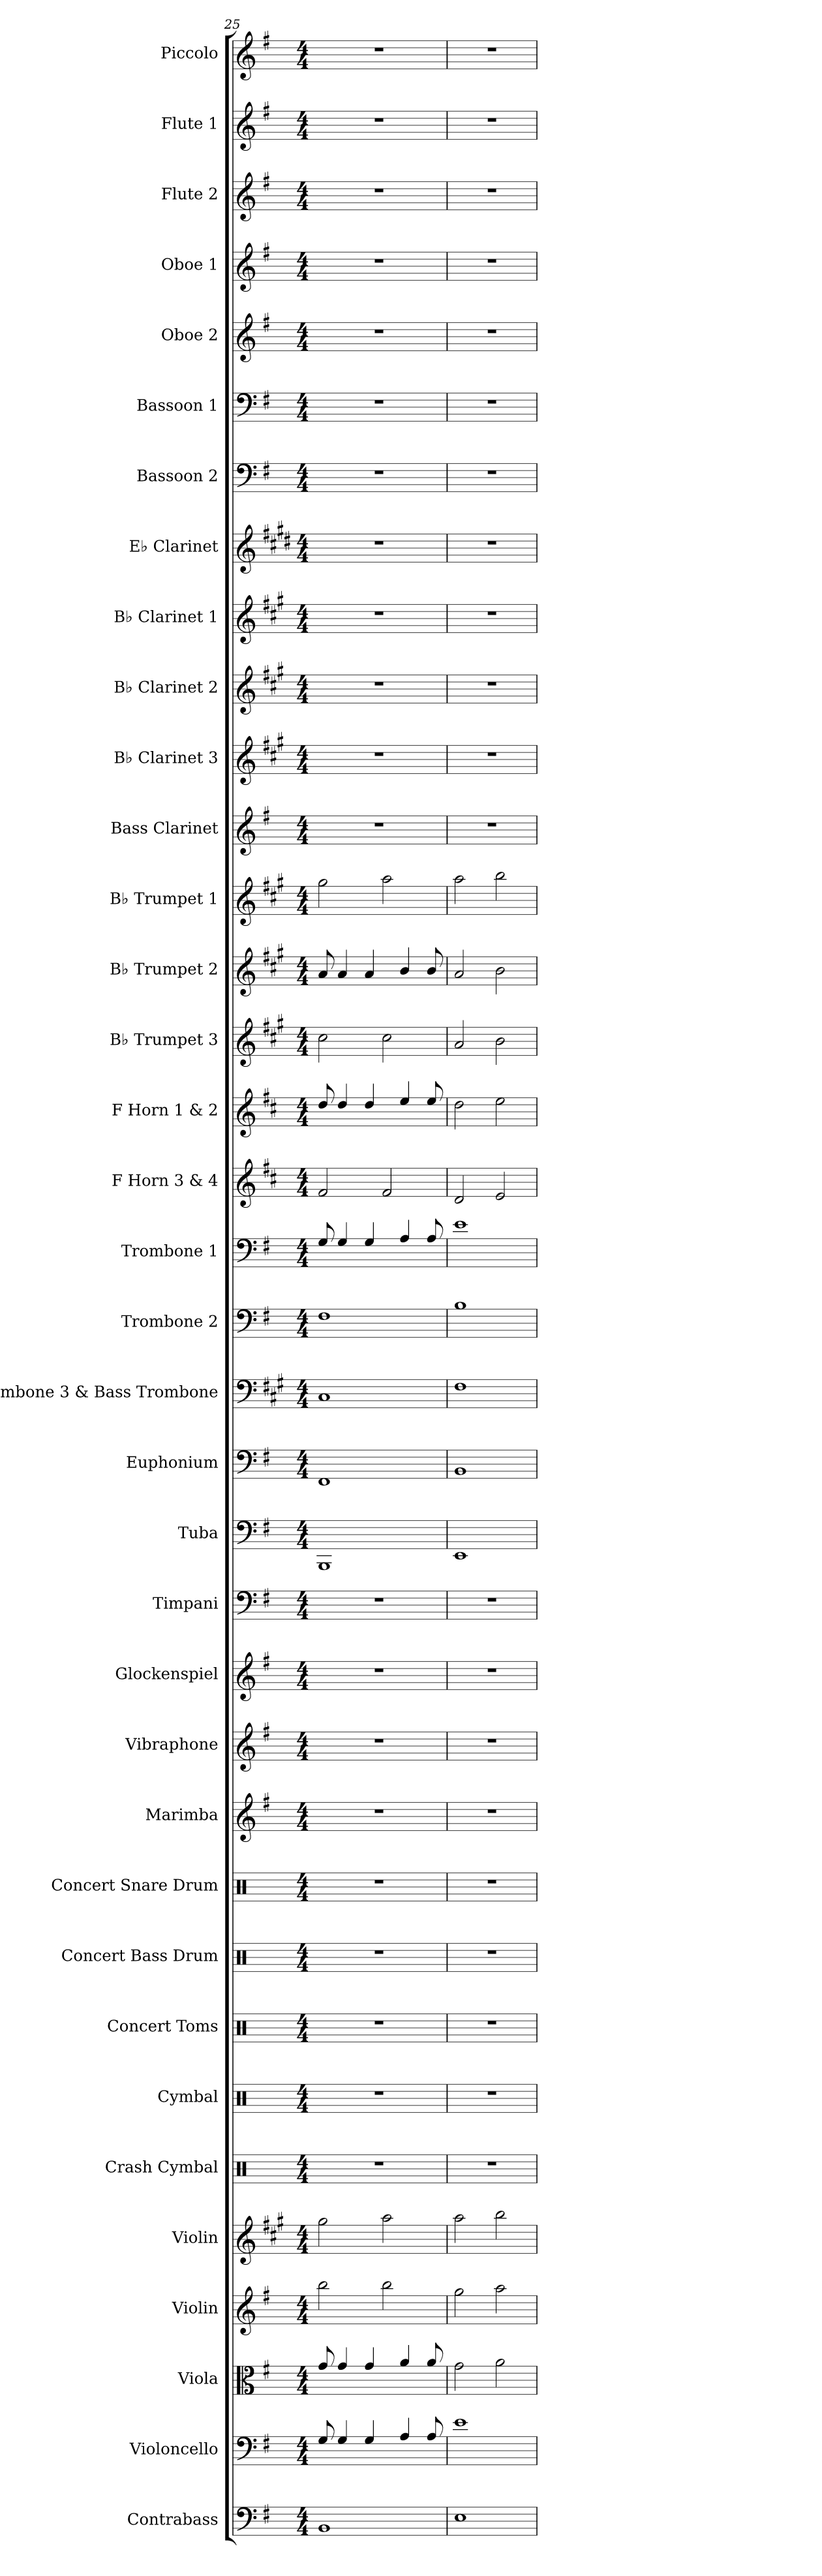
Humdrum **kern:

**kern	**kern	**kern	**kern	**kern	**kern	**kern	**kern	**kern	**kern	**kern	**kern	**kern	**kern	**kern	**kern	**kern	**kern	**kern	**kern	**kern	**kern	**kern	**kern	**kern	**kern	**kern	**kern	**kern	**kern	**kern	**kern	**kern	**kern	**kern	**kern
*part36	*part35	*part34	*part33	*part32	*part31	*part30	*part29	*part28	*part27	*part26	*part25	*part24	*part23	*part22	*part21	*part20	*part19	*part18	*part17	*part16	*part15	*part14	*part13	*part12	*part11	*part10	*part9	*part8	*part7	*part6	*part5	*part4	*part3	*part2	*part1
*staff36	*staff35	*staff34	*staff33	*staff32	*staff31	*staff30	*staff29	*staff28	*staff27	*staff26	*staff25	*staff24	*staff23	*staff22	*staff21	*staff20	*staff19	*staff18	*staff17	*staff16	*staff15	*staff14	*staff13	*staff12	*staff11	*staff10	*staff9	*staff8	*staff7	*staff6	*staff5	*staff4	*staff3	*staff2	*staff1
*I"Contrabass	*I"Violoncello	*I"Viola	*I"Violin	*I"Violin	*I"Crash Cymbal	*I"Cymbal	*I"Concert Toms	*I"Concert Bass Drum	*I"Concert Snare Drum	*I"Marimba	*I"Vibraphone	*I"Glockenspiel	*I"Timpani	*I"Tuba	*I"Euphonium	*I"Trombone 3 &amp; Bass Trombone	*I"Trombone 2	*I"Trombone 1	*I"F Horn 3 &amp; 4	*I"F Horn 1 &amp; 2	*I"B♭ Trumpet 3	*I"B♭ Trumpet 2	*I"B♭ Trumpet 1	*I"Bass Clarinet	*I"B♭ Clarinet 3	*I"B♭ Clarinet 2	*I"B♭ Clarinet 1	*I"E♭ Clarinet	*I"Bassoon 2	*I"Bassoon 1	*I"Oboe 2	*I"Oboe 1	*I"Flute 2	*I"Flute 1	*I"Piccolo
*I'Cb.	*I'Vc.	*I'Vla.	*I'Vln.	*I'Vln.	*I'Cr. Cym.	*I'Cym.	*I'C. Toms	*I'Con. BD	*I'Con. Sn.	*I'Mrm.	*I'Vib.	*I'Glock.	*I'Timp.	*I'Tba.	*I'Euph.	*I'Tbn. 3 B. Tbn.	*I'Tbn. 2	*I'Tbn. 1	*I'F Hn. 3 4	*I'F Hn. 1 2	*I'B♭ Tpt. 3	*I'B♭ Tpt. 2	*I'B♭ Tpt. 1	*I'B. Cl.	*I'B♭ Cl. 3	*I'B♭ Cl. 2	*I'B♭ Cl. 1	*I'E♭ Cl.	*I'Bsn. 2	*I'Bsn. 1	*I'Ob. 2	*I'Ob. 1	*I'Fl. 2	*I'Fl. 1	*I'Picc.
*clefF4	*clefF4	*clefC3	*clefG2	*clefG2	*clefX	*clefX	*clefX	*clefX	*clefX	*clefG2	*clefG2	*clefG2	*clefF4	*clefF4	*clefF4	*clefF4	*clefF4	*clefF4	*clefG2	*clefG2	*clefG2	*clefG2	*clefG2	*clefG2	*clefG2	*clefG2	*clefG2	*clefG2	*clefF4	*clefF4	*clefG2	*clefG2	*clefG2	*clefG2	*clefG2
*ITrd7c12	*	*	*	*ITrd1c2	*	*	*	*	*	*	*	*ITrd-14c-24	*	*	*	*ITrd1c2	*	*	*ITrd4c7	*ITrd4c7	*ITrd1c2	*ITrd1c2	*ITrd1c2	*ITrd8c14	*ITrd1c2	*ITrd1c2	*ITrd1c2	*ITrd-2c-3	*	*	*	*	*	*	*ITrd-7c-12
*k[f#]	*k[f#]	*k[f#]	*k[f#]	*k[f#]	*k[]	*k[]	*k[]	*k[]	*k[]	*k[f#]	*k[f#]	*k[f#]	*k[f#]	*k[f#]	*k[f#]	*k[f#]	*k[f#]	*k[f#]	*k[f#]	*k[f#]	*k[f#]	*k[f#]	*k[f#]	*k[f#]	*k[f#]	*k[f#]	*k[f#]	*k[f#]	*k[f#]	*k[f#]	*k[f#]	*k[f#]	*k[f#]	*k[f#]	*k[f#]
*M4/4	*M4/4	*M4/4	*M4/4	*M4/4	*M4/4	*M4/4	*M4/4	*M4/4	*M4/4	*M4/4	*M4/4	*M4/4	*M4/4	*M4/4	*M4/4	*M4/4	*M4/4	*M4/4	*M4/4	*M4/4	*M4/4	*M4/4	*M4/4	*M4/4	*M4/4	*M4/4	*M4/4	*M4/4	*M4/4	*M4/4	*M4/4	*M4/4	*M4/4	*M4/4	*M4/4
=25	=25	=25	=25	=25	=25	=25	=25	=25	=25	=25	=25	=25	=25	=25	=25	=25	=25	=25	=25	=25	=25	=25	=25	=25	=25	=25	=25	=25	=25	=25	=25	=25	=25	=25	=25
1BBB	8G/	8g/	2bb\	2ff#\	1r	1r	1r	1r	1r	1r	1r	1r	1r	1BBB	1FF#	1BB	1F#	8G/	2B/	8g/	2b\	8g/	2ff#\	1r	1r	1r	1r	1r	1r	1r	1r	1r	1r	1r	1r
.	4G/	4g/	.	.	.	.	.	.	.	.	.	.	.	.	.	.	.	4G/	.	4g/	.	4g/	.	.	.	.	.	.	.	.	.	.	.	.	.
.	4G/	4g/	.	.	.	.	.	.	.	.	.	.	.	.	.	.	.	4G/	.	4g/	.	4g/	.	.	.	.	.	.	.	.	.	.	.	.	.
.	.	.	2bb\	2gg\	.	.	.	.	.	.	.	.	.	.	.	.	.	.	2B/	.	2b\	.	2gg\	.	.	.	.	.	.	.	.	.	.	.	.
.	4A/	4a/	.	.	.	.	.	.	.	.	.	.	.	.	.	.	.	4A/	.	4a/	.	4a/	.	.	.	.	.	.	.	.	.	.	.	.	.
.	8A/	8a/	.	.	.	.	.	.	.	.	.	.	.	.	.	.	.	8A/	.	8a/	.	8a/	.	.	.	.	.	.	.	.	.	.	.	.	.
=26	=26	=26	=26	=26	=26	=26	=26	=26	=26	=26	=26	=26	=26	=26	=26	=26	=26	=26	=26	=26	=26	=26	=26	=26	=26	=26	=26	=26	=26	=26	=26	=26	=26	=26	=26
1EE	1e	2g\	2gg\	2gg\	1r	1r	1r	1r	1r	1r	1r	1r	1r	1EE	1BB	1E	1B	1e	2G/	2g\	2g/	2g/	2gg\	1r	1r	1r	1r	1r	1r	1r	1r	1r	1r	1r	1r
.	.	2a\	2aa\	2aa\	.	.	.	.	.	.	.	.	.	.	.	.	.	.	2A/	2a\	2a\	2a\	2aa\	.	.	.	.	.	.	.	.	.	.	.	.
=	=	=	=	=	=	=	=	=	=	=	=	=	=	=	=	=	=	=	=	=	=	=	=	=	=	=	=	=	=	=	=	=	=	=	=
*-	*-	*-	*-	*-	*-	*-	*-	*-	*-	*-	*-	*-	*-	*-	*-	*-	*-	*-	*-	*-	*-	*-	*-	*-	*-	*-	*-	*-	*-	*-	*-	*-	*-	*-	*-
